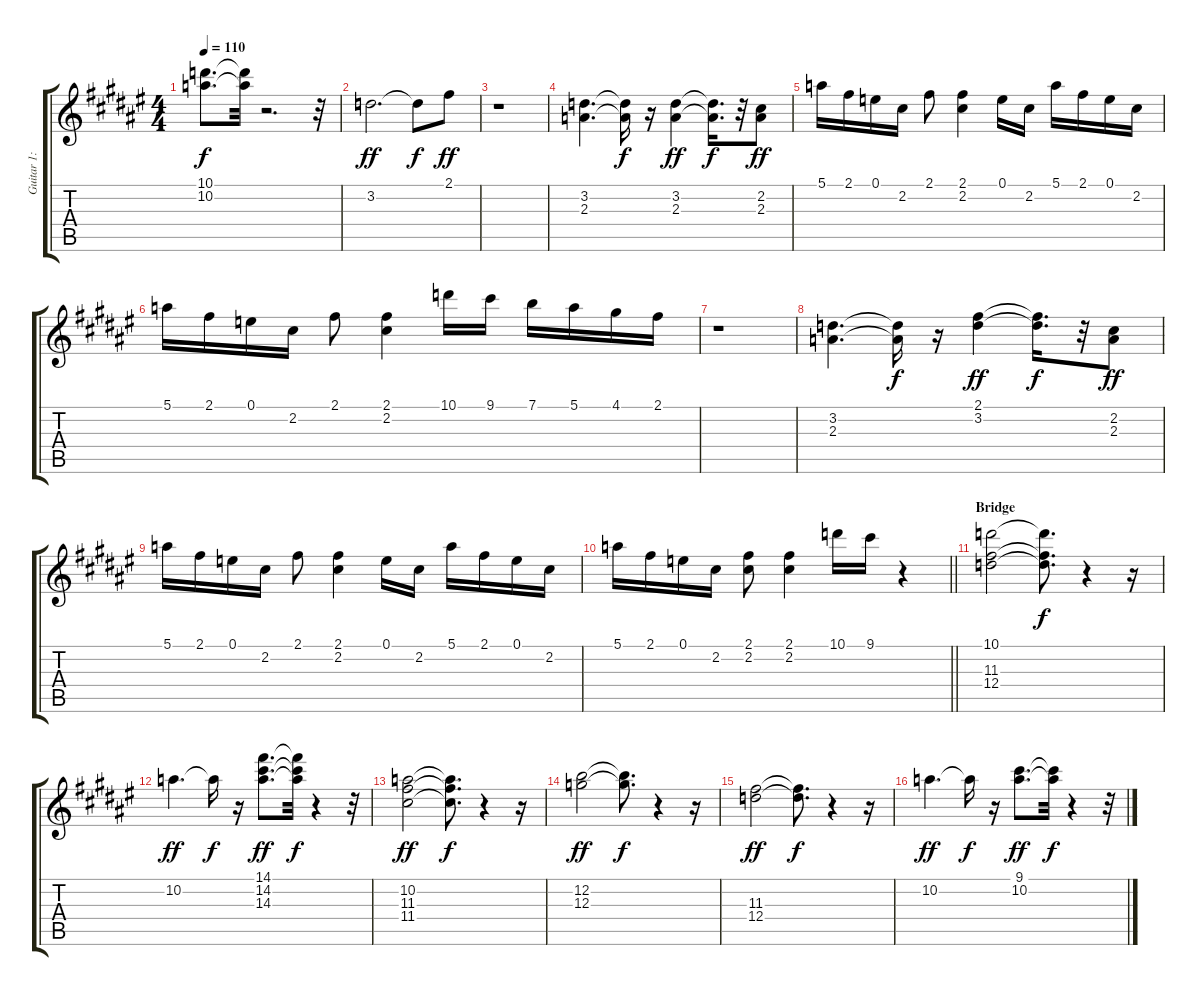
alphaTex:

\track ("Guitar 1: Eddie Martinez" "Guitar 1: ") {instrument overdrivenguitar}
\staff {score tabs}
\tuning (E4 B3 G3 D3 A2 E2) {hide}
\ts (4 4)
\tempo 110
\clef g2
\ks f#
(10.1{t} 10.2{t}).8{d dy f} (10.1{t} 10.2{t}).32 r.2{d} r.32 |
3.2.2{d dy ff} 3.2{t}.8{dy f} 2.1.8{dy ff} |
r.1 |
(3.2 2.3).4{d} (3.2{t} 2.3{t}).16{dy f} r.16 (3.2 2.3).4{dy ff} (3.2{t} 2.3{t}).16{d dy f} r.32 (2.2 2.3).8{dy ff} |
5.1.16 2.1.16 0.1.16 2.2.16 2.1.8 (2.1 2.2).4 0.1.16 2.2.16 5.1.16 2.1.16 0.1.16 2.2.16 |
5.1.16 2.1.16 0.1.16 2.2.16 2.1.8 (2.1 2.2).4 10.1.16 9.1.16 7.1.16 5.1.16 4.1.16 2.1.16 |
r.1 |
(3.2 2.3).4{d} (3.2{t} 2.3{t}).16{dy f} r.16 (2.1 3.2).4{dy ff} (2.1{t} 3.2{t}).16{d dy f} r.32 (2.2 2.3).8{dy ff} |
5.1.16 2.1.16 0.1.16 2.2.16 2.1.8 (2.1 2.2).4 0.1.16 2.2.16 5.1.16 2.1.16 0.1.16 2.2.16 |
\barLineRight lightlight
5.1.16 2.1.16 0.1.16 2.2.16 (2.1 2.2).8 (2.1 2.2).4 10.1.16 9.1.16 r.4 |
\section ("" "Bridge")
(10.1 11.3 12.4).2 (10.1{t} 11.3{t} 12.4{t}).8{d dy f} r.4 r.16 |
10.2.4{d dy ff} 10.2{t}.16{dy f} r.16 (14.1 14.2 14.3).8{d dy ff} (14.1{t} 14.2{t} 14.3{t}).32{dy f} r.4 r.32 |
(10.2 11.3 11.4).2{dy ff} (10.2{t} 11.3{t} 11.4{t}).8{d dy f} r.4 r.16 |
(12.2 12.3).2{dy ff} (12.2{t} 12.3{t}).8{d dy f} r.4 r.16 |
(11.3 12.4).2{dy ff} (11.3{t} 12.4{t}).8{d dy f} r.4 r.16 |
10.2.4{d dy ff} 10.2{t}.16{dy f} r.16 (9.1 10.2).8{d dy ff} (9.1{t} 10.2{t}).32{dy f} r.4 r.32
